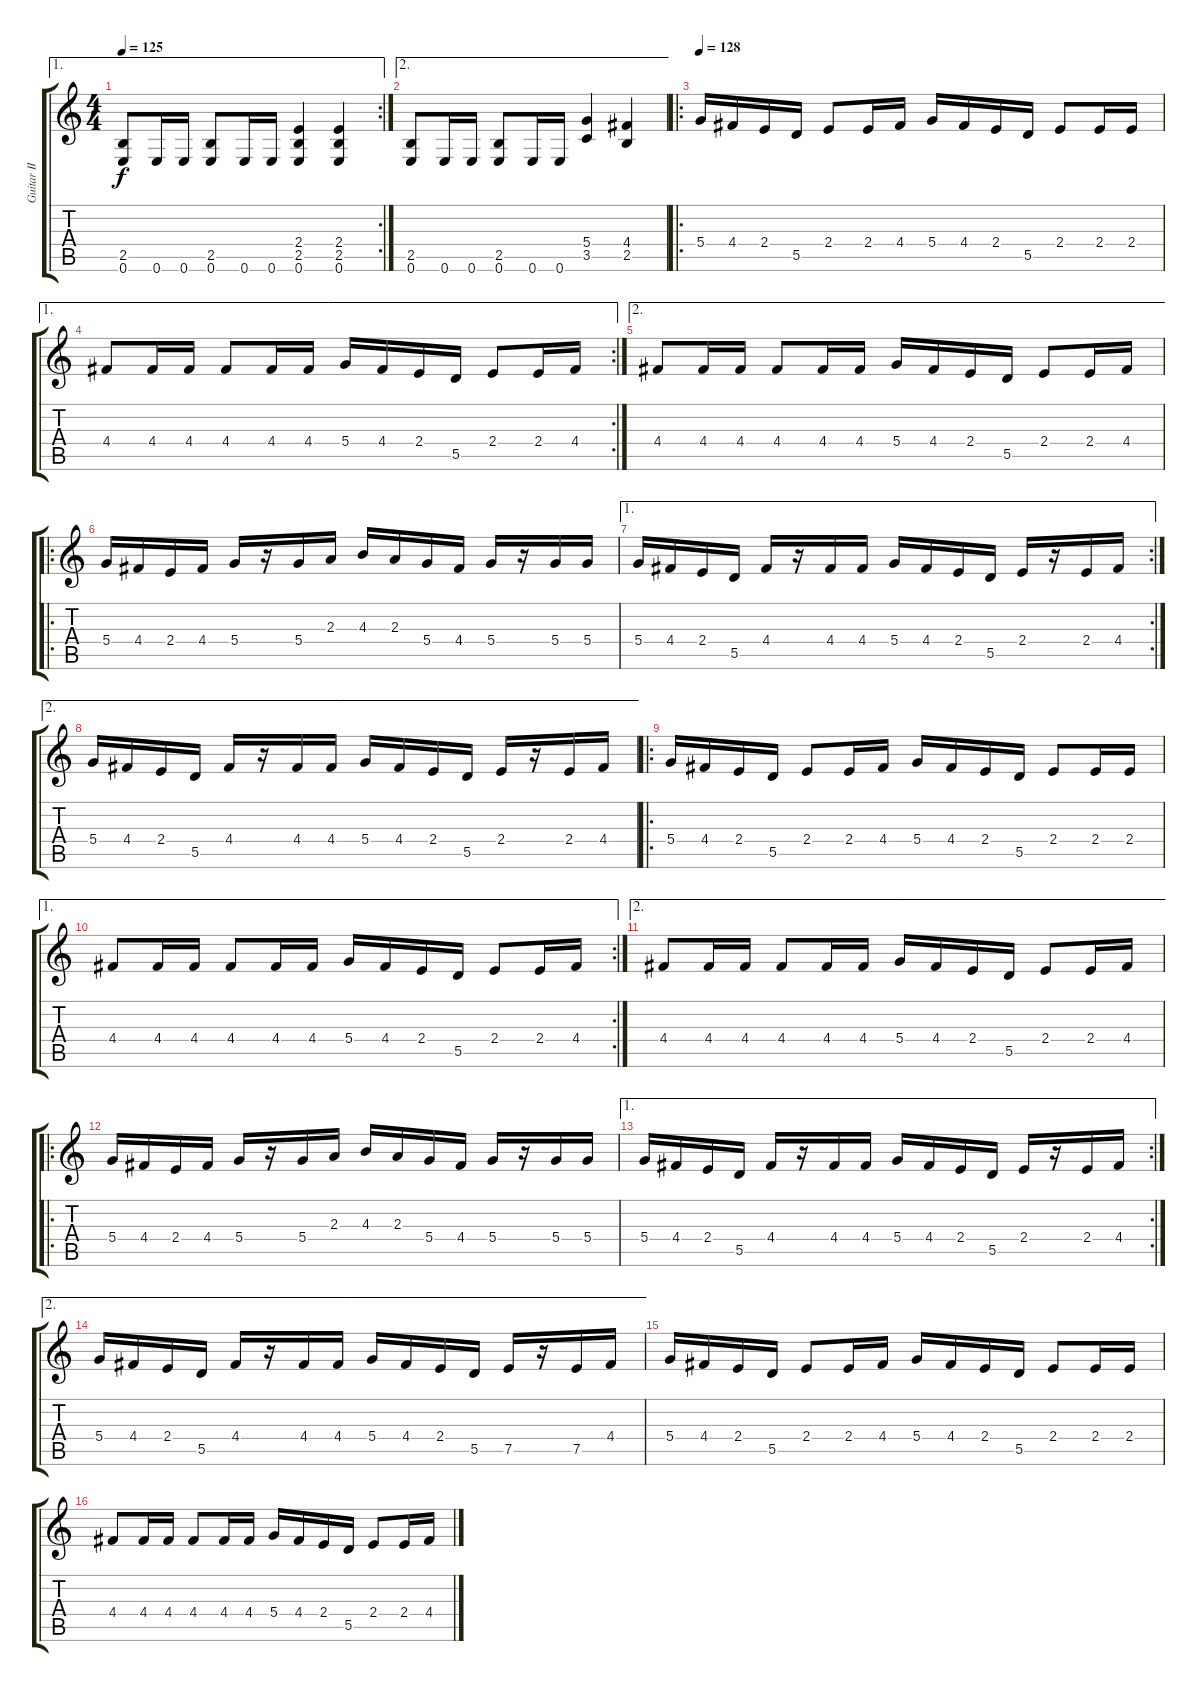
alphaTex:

\track ("Guitar II" "Guitar II") {instrument acousticguitarsteel}
\staff {score tabs}
\tuning (E4 B3 G3 D3 A2 E2) {hide}
\ae 1
\rc 2
\ts (4 4)
\tempo 125
\clef g2
\ks c
(2.5 0.6).8{dy f} 0.6.16 0.6.16 (2.5 0.6).8 0.6.16 0.6.16 (2.4 2.5 0.6).4 (2.4 2.5 0.6).4 |
\ae 2
(2.5 0.6).8 0.6.16 0.6.16 (2.5 0.6).8 0.6.16 0.6.16 (5.4 3.5).4 (4.4 2.5).4 |
\ro
\tempo 128
5.4.16 4.4.16 2.4.16 5.5.16 2.4.8 2.4.16 4.4.16 5.4.16 4.4.16 2.4.16 5.5.16 2.4.8 2.4.16 2.4.16 |
\ae 1
\rc 2
4.4.8 4.4.16 4.4.16 4.4.8 4.4.16 4.4.16 5.4.16 4.4.16 2.4.16 5.5.16 2.4.8 2.4.16 4.4.16 |
\ae 2
4.4.8 4.4.16 4.4.16 4.4.8 4.4.16 4.4.16 5.4.16 4.4.16 2.4.16 5.5.16 2.4.8 2.4.16 4.4.16 |
\ro
5.4.16 4.4.16 2.4.16 4.4.16 5.4.16 r.16 5.4.16 2.3.16 4.3.16 2.3.16 5.4.16 4.4.16 5.4.16 r.16 5.4.16 5.4.16 |
\ae 1
\rc 2
5.4.16 4.4.16 2.4.16 5.5.16 4.4.16 r.16 4.4.16 4.4.16 5.4.16 4.4.16 2.4.16 5.5.16 2.4.16 r.16 2.4.16 4.4.16 |
\ae 2
5.4.16 4.4.16 2.4.16 5.5.16 4.4.16 r.16 4.4.16 4.4.16 5.4.16 4.4.16 2.4.16 5.5.16 2.4.16 r.16 2.4.16 4.4.16 |
\ro
5.4.16 4.4.16 2.4.16 5.5.16 2.4.8 2.4.16 4.4.16 5.4.16 4.4.16 2.4.16 5.5.16 2.4.8 2.4.16 2.4.16 |
\ae 1
\rc 2
4.4.8 4.4.16 4.4.16 4.4.8 4.4.16 4.4.16 5.4.16 4.4.16 2.4.16 5.5.16 2.4.8 2.4.16 4.4.16 |
\ae 2
4.4.8 4.4.16 4.4.16 4.4.8 4.4.16 4.4.16 5.4.16 4.4.16 2.4.16 5.5.16 2.4.8 2.4.16 4.4.16 |
\ro
5.4.16 4.4.16 2.4.16 4.4.16 5.4.16 r.16 5.4.16 2.3.16 4.3.16 2.3.16 5.4.16 4.4.16 5.4.16 r.16 5.4.16 5.4.16 |
\ae 1
\rc 2
5.4.16 4.4.16 2.4.16 5.5.16 4.4.16 r.16 4.4.16 4.4.16 5.4.16 4.4.16 2.4.16 5.5.16 2.4.16 r.16 2.4.16 4.4.16 |
\ae 2
5.4.16 4.4.16 2.4.16 5.5.16 4.4.16 r.16 4.4.16 4.4.16 5.4.16 4.4.16 2.4.16 5.5.16 7.5.16 r.16 7.5.16 4.4.16 |
5.4.16 4.4.16 2.4.16 5.5.16 2.4.8 2.4.16 4.4.16 5.4.16 4.4.16 2.4.16 5.5.16 2.4.8 2.4.16 2.4.16 |
4.4.8 4.4.16 4.4.16 4.4.8 4.4.16 4.4.16 5.4.16 4.4.16 2.4.16 5.5.16 2.4.8 2.4.16 4.4.16
